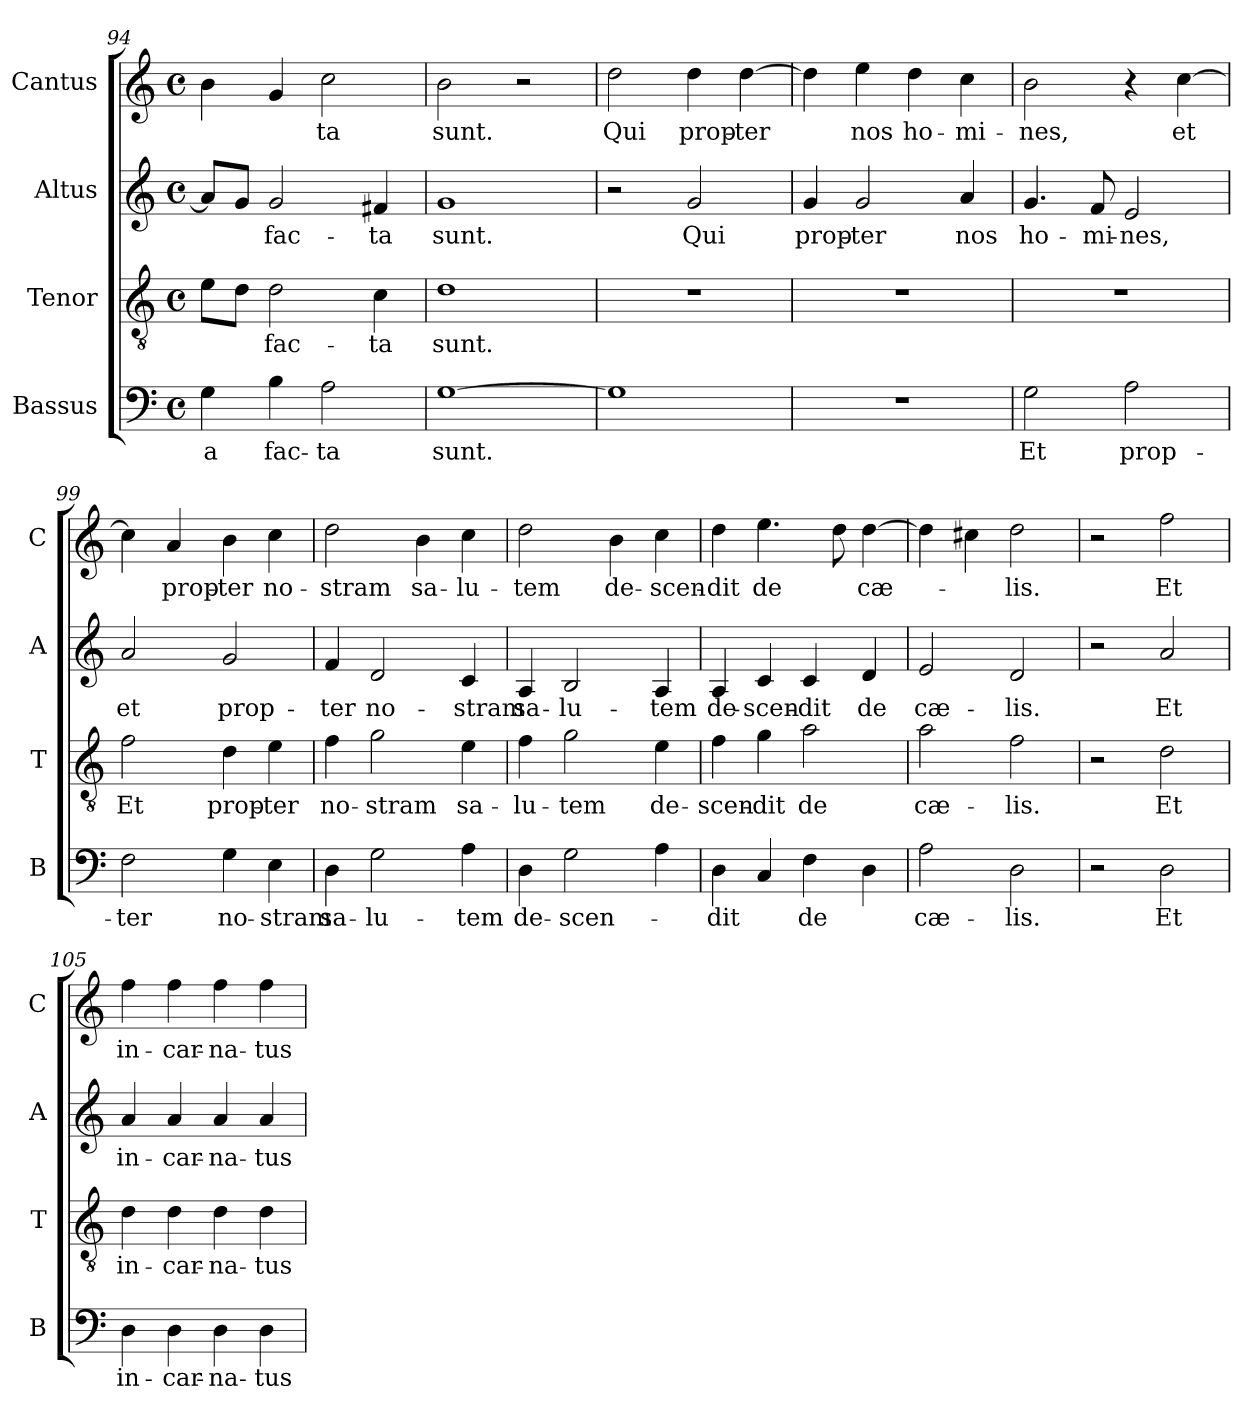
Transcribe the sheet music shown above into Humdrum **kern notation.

**kern	**text	**kern	**text	**kern	**text	**kern	**text
*part4	*part4	*part3	*part3	*part2	*part2	*part1	*part1
*staff4	*staff4	*staff3	*staff3	*staff2	*staff2	*staff1	*staff1
*I"Bassus	*	*I"Tenor	*	*I"Altus	*	*I"Cantus	*
*I'B	*	*I'T	*	*I'A	*	*I'C	*
*clefF4	*	*clefGv2	*	*clefG2	*	*clefG2	*
*k[]	*	*k[]	*	*k[]	*	*k[]	*
*C:	*	*C:	*	*C:	*	*C:	*
*M4/4	*	*M4/4	*	*M4/4	*	*M4/4	*
*met(c)	*	*met(c)	*	*met(c)	*	*met(c)	*
=94	=94	=94	=94	=94	=94	=94	=94
!	!LO:LY:b	!	!	!	!	!	!
4G\	-a	8e\L	.	8a/L]	.	4b\	.
.	.	8d\J	.	8g/J	.	.	.
!	!LO:LY:b	!	!	!	!	!	!
!	!	!	!LO:LY:b	!	!	!	!
!	!	!	!	!	!LO:LY:b	!	!
4B\	fac-	2d\	fac-	2g/	fac-	4g/	.
!	!LO:LY:b	!	!	!	!	!	!
!	!	!	!	!	!	!	!LO:LY:b
2A\	-ta	.	.	.	.	2cc\	-ta
!	!	!	!LO:LY:b	!	!	!	!
!	!	!	!	!	!LO:LY:b	!	!
.	.	4c\	-ta	4f#X/	-ta	.	.
=95	=95	=95	=95	=95	=95	=95	=95
!	!LO:LY:b	!	!	!	!	!	!
!	!	!	!LO:LY:b	!	!	!	!
!	!	!	!	!	!LO:LY:b	!	!
!	!	!	!	!	!	!	!LO:LY:b
[1G	sunt.	1d	sunt.	1g	sunt.	2b\	sunt.
.	.	.	.	.	.	2r	.
=96	=96	=96	=96	=96	=96	=96	=96
!	!	!	!	!	!	!	!LO:LY:b
1G]	.	1r	.	2r	.	2dd\	Qui
!	!	!	!	!	!LO:LY:b	!	!
!	!	!	!	!	!	!	!LO:LY:b
.	.	.	.	2g/	Qui	4dd\	prop-
!	!	!	!	!	!	!	!LO:LY:b
.	.	.	.	.	.	[4dd\	-ter
=97	=97	=97	=97	=97	=97	=97	=97
!	!	!	!	!	!LO:LY:b	!	!
1r	.	1r	.	4g/	prop-	4dd\]	.
!	!	!	!	!	!LO:LY:b	!	!
!	!	!	!	!	!	!	!LO:LY:b
.	.	.	.	2g/	-ter	4ee\	nos
!	!	!	!	!	!	!	!LO:LY:b
.	.	.	.	.	.	4dd\	ho-
!	!	!	!	!	!LO:LY:b	!	!
!	!	!	!	!	!	!	!LO:LY:b
.	.	.	.	4a/	nos	4cc\	-mi-
!!LO:LB:g=z
=98	=98	=98	=98	=98	=98	=98	=98
!	!LO:LY:b	!	!	!	!	!	!
!	!	!	!	!	!LO:LY:b	!	!
!	!	!	!	!	!	!	!LO:LY:b
2G\	Et	1r	.	4.g/	ho-	2b\	-nes,
!	!	!	!	!	!LO:LY:b	!	!
.	.	.	.	8f/	-mi-	.	.
!	!LO:LY:b	!	!	!	!	!	!
!	!	!	!	!	!LO:LY:b	!	!
2A\	prop-	.	.	2e/	-nes,	4r	.
!	!	!	!	!	!	!	!LO:LY:b
.	.	.	.	.	.	[4cc\	et
=99	=99	=99	=99	=99	=99	=99	=99
!	!LO:LY:b	!	!	!	!	!	!
!	!	!	!LO:LY:b	!	!	!	!
!	!	!	!	!	!LO:LY:b	!	!
2F\	-ter	2f\	Et	2a/	et	4cc\]	.
!	!	!	!	!	!	!	!LO:LY:b
.	.	.	.	.	.	4a/	prop-
!	!LO:LY:b	!	!	!	!	!	!
!	!	!	!LO:LY:b	!	!	!	!
!	!	!	!	!	!LO:LY:b	!	!
!	!	!	!	!	!	!	!LO:LY:b
4G\	no-	4d\	prop-	2g/	prop-	4b\	-ter
!	!LO:LY:b	!	!	!	!	!	!
!	!	!	!LO:LY:b	!	!	!	!
!	!	!	!	!	!	!	!LO:LY:b
4E\	-stram	4e\	-ter	.	.	4cc\	no-
=100	=100	=100	=100	=100	=100	=100	=100
!	!LO:LY:b	!	!	!	!	!	!
!	!	!	!LO:LY:b	!	!	!	!
!	!	!	!	!	!LO:LY:b	!	!
!	!	!	!	!	!	!	!LO:LY:b
4D\	sa-	4f\	no-	4f/	-ter	2dd\	-stram
!	!LO:LY:b	!	!	!	!	!	!
!	!	!	!LO:LY:b	!	!	!	!
!	!	!	!	!	!LO:LY:b	!	!
2G\	-lu-	2g\	-stram	2d/	no-	.	.
!	!	!	!	!	!	!	!LO:LY:b
.	.	.	.	.	.	4b\	sa-
!	!LO:LY:b	!	!	!	!	!	!
!	!	!	!LO:LY:b	!	!	!	!
!	!	!	!	!	!LO:LY:b	!	!
!	!	!	!	!	!	!	!LO:LY:b
4A\	-tem	4e\	sa-	4c/	-stram	4cc\	-lu-
=101	=101	=101	=101	=101	=101	=101	=101
!	!LO:LY:b	!	!	!	!	!	!
!	!	!	!LO:LY:b	!	!	!	!
!	!	!	!	!	!LO:LY:b	!	!
!	!	!	!	!	!	!	!LO:LY:b
4D\	de-	4f\	-lu-	4A/	sa-	2dd\	-tem
!	!LO:LY:b	!	!	!	!	!	!
!	!	!	!LO:LY:b	!	!	!	!
!	!	!	!	!	!LO:LY:b	!	!
2G\	-scen-	2g\	-tem	2B/	-lu-	.	.
!	!	!	!	!	!	!	!LO:LY:b
.	.	.	.	.	.	4b\	de-
!	!	!	!LO:LY:b	!	!	!	!
!	!	!	!	!	!LO:LY:b	!	!
!	!	!	!	!	!	!	!LO:LY:b
4A\	.	4e\	de-	4A/	-tem	4cc\	-scen-
=102	=102	=102	=102	=102	=102	=102	=102
!	!LO:LY:b	!	!	!	!	!	!
!	!	!	!LO:LY:b	!	!	!	!
!	!	!	!	!	!LO:LY:b	!	!
!	!	!	!	!	!	!	!LO:LY:b
4D\	-dit	4f\	-scen-	4A/	de-	4dd\	-dit
!	!	!	!LO:LY:b	!	!	!	!
!	!	!	!	!	!LO:LY:b	!	!
!	!	!	!	!	!	!	!LO:LY:b
4C/	.	4g\	-dit	4c/	-scen-	4.ee\	de
!	!LO:LY:b	!	!	!	!	!	!
!	!	!	!LO:LY:b	!	!	!	!
!	!	!	!	!	!LO:LY:b	!	!
4F\	de	2a\	de	4c/	-dit	.	.
.	.	.	.	.	.	8dd\	.
!	!	!	!	!	!LO:LY:b	!	!
!	!	!	!	!	!	!	!LO:LY:b
4D\	.	.	.	4d/	de	[4dd\	cæ-
=103	=103	=103	=103	=103	=103	=103	=103
!	!LO:LY:b	!	!	!	!	!	!
!	!	!	!LO:LY:b	!	!	!	!
!	!	!	!	!	!LO:LY:b	!	!
2A\	cæ-	2a\	cæ-	2e/	cæ-	4dd\]	.
.	.	.	.	.	.	4cc#X\	.
!	!LO:LY:b	!	!	!	!	!	!
!	!	!	!LO:LY:b	!	!	!	!
!	!	!	!	!	!LO:LY:b	!	!
!	!	!	!	!	!	!	!LO:LY:b
2D\	-lis.	2f\	-lis.	2d/	-lis.	2dd\	-lis.
!!LO:LB:g=z
=104	=104	=104	=104	=104	=104	=104	=104
2r	.	2r	.	2r	.	2r	.
!	!LO:LY:b	!	!	!	!	!	!
!	!	!	!LO:LY:b	!	!	!	!
!	!	!	!	!	!LO:LY:b	!	!
!	!	!	!	!	!	!	!LO:LY:b
2D\	Et	2d\	Et	2a/	Et	2ff\	Et
=105	=105	=105	=105	=105	=105	=105	=105
!	!LO:LY:b	!	!	!	!	!	!
!	!	!	!LO:LY:b	!	!	!	!
!	!	!	!	!	!LO:LY:b	!	!
!	!	!	!	!	!	!	!LO:LY:b
4D\	in-	4d\	in-	4a/	in-	4ff\	in-
!	!LO:LY:b	!	!	!	!	!	!
!	!	!	!LO:LY:b	!	!	!	!
!	!	!	!	!	!LO:LY:b	!	!
!	!	!	!	!	!	!	!LO:LY:b
4D\	-car-	4d\	-car-	4a/	-car-	4ff\	-car-
!	!LO:LY:b	!	!	!	!	!	!
!	!	!	!LO:LY:b	!	!	!	!
!	!	!	!	!	!LO:LY:b	!	!
!	!	!	!	!	!	!	!LO:LY:b
4D\	-na-	4d\	-na-	4a/	-na-	4ff\	-na-
!	!LO:LY:b	!	!	!	!	!	!
!	!	!	!LO:LY:b	!	!	!	!
!	!	!	!	!	!LO:LY:b	!	!
!	!	!	!	!	!	!	!LO:LY:b
4D\	-tus	4d\	-tus	4a/	-tus	4ff\	-tus
=	=	=	=	=	=	=	=
*-	*-	*-	*-	*-	*-	*-	*-
